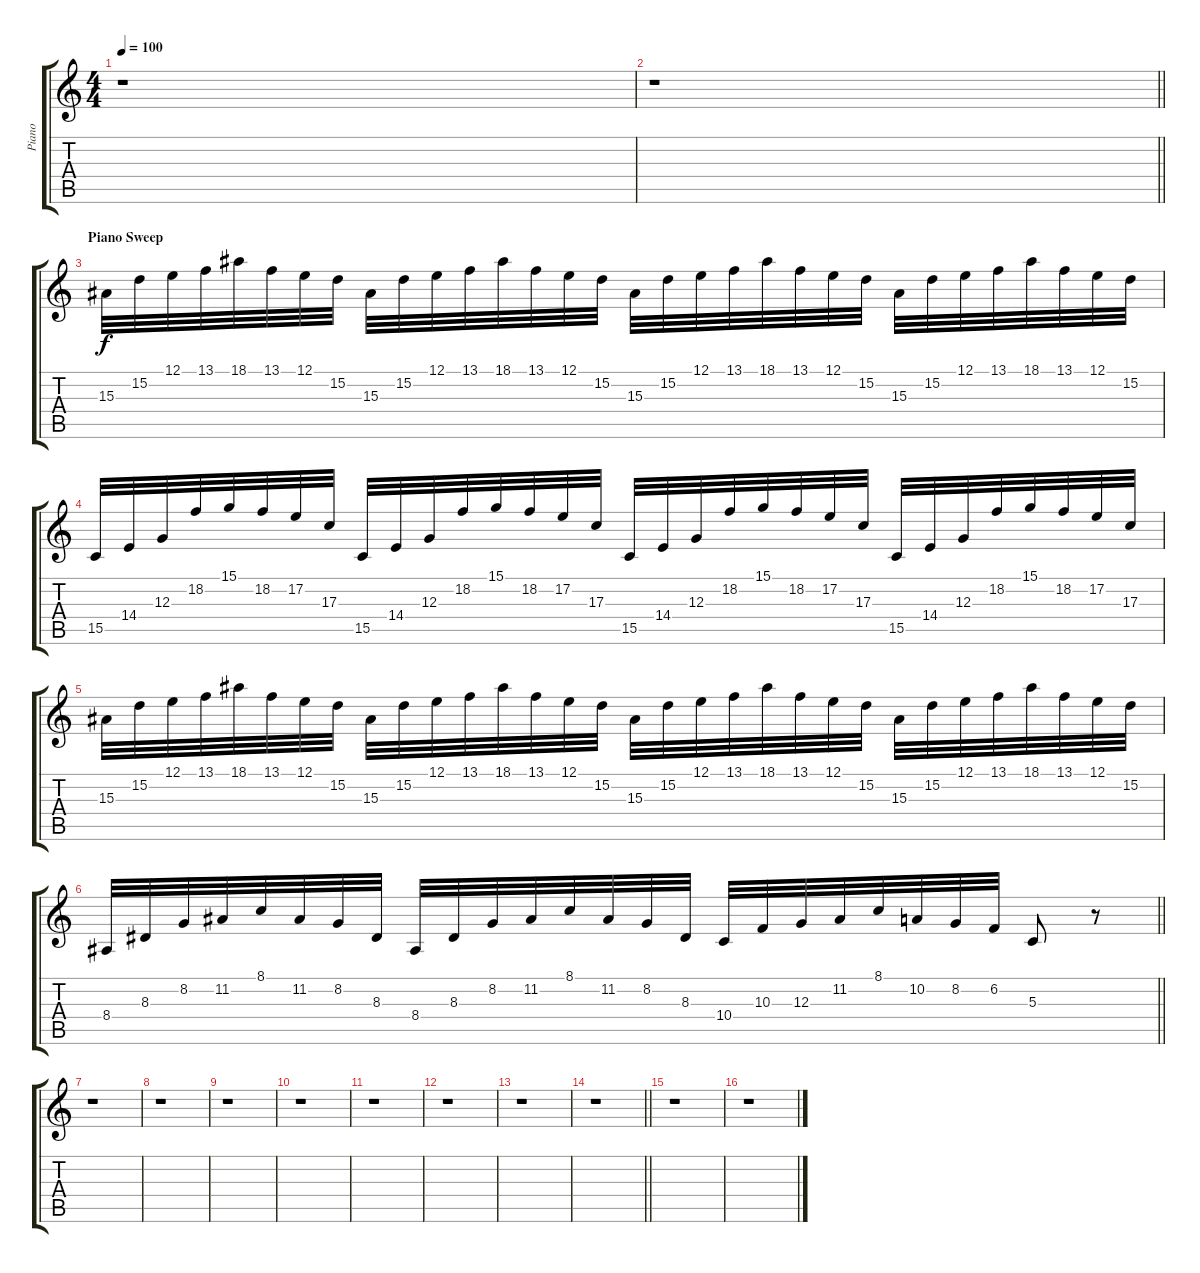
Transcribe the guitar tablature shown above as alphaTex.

\track ("Piano" "Piano") {instrument brightacousticpiano}
\staff {score tabs}
\tuning (E4 B3 G3 D3 A2 E2) {hide}
\ts (4 4)
\tempo 100
\clef g2
\ks c
r.1{dy f} |
\barLineRight lightlight
r.1 |
\section ("" "Piano Sweep")
15.3.32{volume 11} 15.2.32 12.1.32 13.1.32 18.1.32 13.1.32 12.1.32 15.2.32 15.3.32 15.2.32 12.1.32 13.1.32 18.1.32 13.1.32 12.1.32 15.2.32 15.3.32 15.2.32 12.1.32 13.1.32 18.1.32 13.1.32 12.1.32 15.2.32 15.3.32 15.2.32 12.1.32 13.1.32 18.1.32 13.1.32 12.1.32 15.2.32 |
15.5.32 14.4.32 12.3.32 18.2.32 15.1.32 18.2.32 17.2.32 17.3.32 15.5.32 14.4.32 12.3.32 18.2.32 15.1.32 18.2.32 17.2.32 17.3.32 15.5.32 14.4.32 12.3.32 18.2.32 15.1.32 18.2.32 17.2.32 17.3.32 15.5.32 14.4.32 12.3.32 18.2.32 15.1.32 18.2.32 17.2.32 17.3.32 |
15.3.32 15.2.32 12.1.32 13.1.32 18.1.32 13.1.32 12.1.32 15.2.32 15.3.32 15.2.32 12.1.32 13.1.32 18.1.32 13.1.32 12.1.32 15.2.32 15.3.32 15.2.32 12.1.32 13.1.32 18.1.32 13.1.32 12.1.32 15.2.32 15.3.32 15.2.32 12.1.32 13.1.32 18.1.32 13.1.32 12.1.32 15.2.32 |
\barLineRight lightlight
8.4.32{volume 15} 8.3.32 8.2.32 11.2.32 8.1.32 11.2.32 8.2.32 8.3.32 8.4.32 8.3.32 8.2.32 11.2.32 8.1.32 11.2.32 8.2.32 8.3.32 10.4.32 10.3.32 12.3.32 11.2.32 8.1.32 10.2.32 8.2.32 6.2.32 5.3.8 r.8 |
\section ("" "")
r.1 |
r.1 |
r.1 |
r.1 |
r.1 |
r.1 |
r.1 |
\barLineRight lightlight
r.1 |
\section ("" "")
r.1 |
r.1
